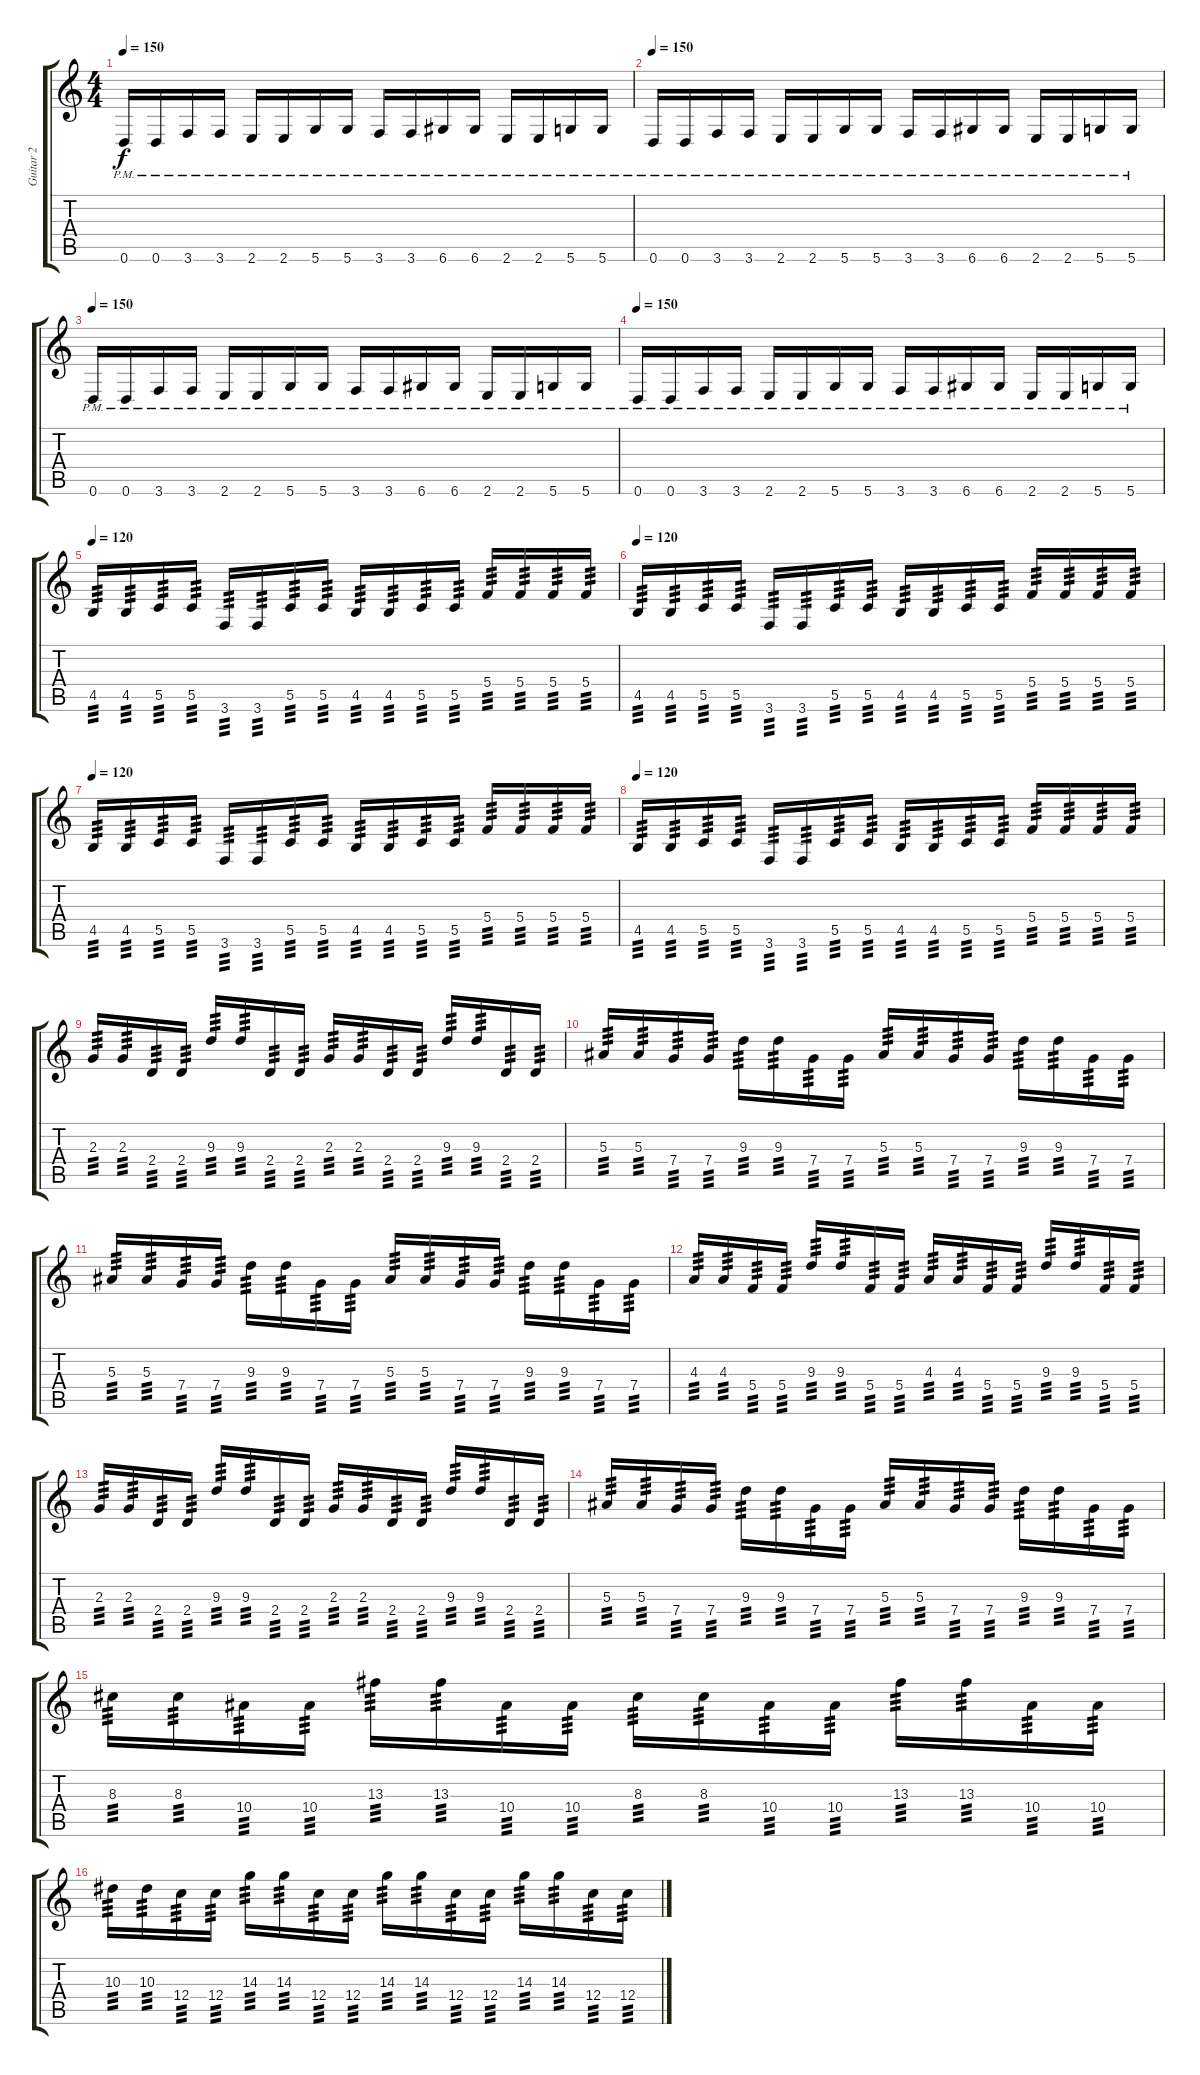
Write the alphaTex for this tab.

\track ("Guitar 2" "Guitar 2") {instrument distortionguitar}
\staff {score tabs}
\tuning (D4 A3 F3 C3 G2 D2) {hide}
\ts (4 4)
\tempo 150
\clef g2
\ks c
0.6{pm}.16{dy f} 0.6{pm}.16 3.6{pm}.16 3.6{pm}.16 2.6{pm}.16 2.6{pm}.16 5.6{pm}.16 5.6{pm}.16 3.6{pm}.16 3.6{pm}.16 6.6{pm}.16 6.6{pm}.16 2.6{pm}.16 2.6{pm}.16 5.6{pm}.16 5.6{pm}.16 |
\tempo 150
0.6{pm}.16 0.6{pm}.16 3.6{pm}.16 3.6{pm}.16 2.6{pm}.16 2.6{pm}.16 5.6{pm}.16 5.6{pm}.16 3.6{pm}.16 3.6{pm}.16 6.6{pm}.16 6.6{pm}.16 2.6{pm}.16 2.6{pm}.16 5.6{pm}.16 5.6{pm}.16 |
\tempo 150
0.6{pm}.16 0.6{pm}.16 3.6{pm}.16 3.6{pm}.16 2.6{pm}.16 2.6{pm}.16 5.6{pm}.16 5.6{pm}.16 3.6{pm}.16 3.6{pm}.16 6.6{pm}.16 6.6{pm}.16 2.6{pm}.16 2.6{pm}.16 5.6{pm}.16 5.6{pm}.16 |
\tempo 150
0.6{pm}.16 0.6{pm}.16 3.6{pm}.16 3.6{pm}.16 2.6{pm}.16 2.6{pm}.16 5.6{pm}.16 5.6{pm}.16 3.6{pm}.16 3.6{pm}.16 6.6{pm}.16 6.6{pm}.16 2.6{pm}.16 2.6{pm}.16 5.6{pm}.16 5.6{pm}.16 |
\tempo 150
\tempo 120
4.5.16{tp 3} 4.5.16{tp 3} 5.5.16{tp 3} 5.5.16{tp 3} 3.6.16{tp 3} 3.6.16{tp 3} 5.5.16{tp 3} 5.5.16{tp 3} 4.5.16{tp 3} 4.5.16{tp 3} 5.5.16{tp 3} 5.5.16{tp 3} 5.4.16{tp 3} 5.4.16{tp 3} 5.4.16{tp 3} 5.4.16{tp 3} |
\tempo 120
4.5.16{tp 3} 4.5.16{tp 3} 5.5.16{tp 3} 5.5.16{tp 3} 3.6.16{tp 3} 3.6.16{tp 3} 5.5.16{tp 3} 5.5.16{tp 3} 4.5.16{tp 3} 4.5.16{tp 3} 5.5.16{tp 3} 5.5.16{tp 3} 5.4.16{tp 3} 5.4.16{tp 3} 5.4.16{tp 3} 5.4.16{tp 3} |
\tempo 120
4.5.16{tp 3} 4.5.16{tp 3} 5.5.16{tp 3} 5.5.16{tp 3} 3.6.16{tp 3} 3.6.16{tp 3} 5.5.16{tp 3} 5.5.16{tp 3} 4.5.16{tp 3} 4.5.16{tp 3} 5.5.16{tp 3} 5.5.16{tp 3} 5.4.16{tp 3} 5.4.16{tp 3} 5.4.16{tp 3} 5.4.16{tp 3} |
\tempo 120
4.5.16{tp 3} 4.5.16{tp 3} 5.5.16{tp 3} 5.5.16{tp 3} 3.6.16{tp 3} 3.6.16{tp 3} 5.5.16{tp 3} 5.5.16{tp 3} 4.5.16{tp 3} 4.5.16{tp 3} 5.5.16{tp 3} 5.5.16{tp 3} 5.4.16{tp 3} 5.4.16{tp 3} 5.4.16{tp 3} 5.4.16{tp 3} |
2.3.16{tp 3 volume 12} 2.3.16{tp 3} 2.4.16{tp 3} 2.4.16{tp 3} 9.3.16{tp 3} 9.3.16{tp 3} 2.4.16{tp 3} 2.4.16{tp 3} 2.3.16{tp 3} 2.3.16{tp 3} 2.4.16{tp 3} 2.4.16{tp 3} 9.3.16{tp 3} 9.3.16{tp 3} 2.4.16{tp 3} 2.4.16{tp 3} |
5.3.16{tp 3} 5.3.16{tp 3} 7.4.16{tp 3} 7.4.16{tp 3} 9.3.16{tp 3} 9.3.16{tp 3} 7.4.16{tp 3} 7.4.16{tp 3} 5.3.16{tp 3} 5.3.16{tp 3} 7.4.16{tp 3} 7.4.16{tp 3} 9.3.16{tp 3} 9.3.16{tp 3} 7.4.16{tp 3} 7.4.16{tp 3} |
5.3.16{tp 3} 5.3.16{tp 3} 7.4.16{tp 3} 7.4.16{tp 3} 9.3.16{tp 3} 9.3.16{tp 3} 7.4.16{tp 3} 7.4.16{tp 3} 5.3.16{tp 3} 5.3.16{tp 3} 7.4.16{tp 3} 7.4.16{tp 3} 9.3.16{tp 3} 9.3.16{tp 3} 7.4.16{tp 3} 7.4.16{tp 3} |
4.3.16{tp 3} 4.3.16{tp 3} 5.4.16{tp 3} 5.4.16{tp 3} 9.3.16{tp 3} 9.3.16{tp 3} 5.4.16{tp 3} 5.4.16{tp 3} 4.3.16{tp 3} 4.3.16{tp 3} 5.4.16{tp 3} 5.4.16{tp 3} 9.3.16{tp 3} 9.3.16{tp 3} 5.4.16{tp 3} 5.4.16{tp 3} |
2.3.16{tp 3} 2.3.16{tp 3} 2.4.16{tp 3} 2.4.16{tp 3} 9.3.16{tp 3} 9.3.16{tp 3} 2.4.16{tp 3} 2.4.16{tp 3} 2.3.16{tp 3} 2.3.16{tp 3} 2.4.16{tp 3} 2.4.16{tp 3} 9.3.16{tp 3} 9.3.16{tp 3} 2.4.16{tp 3} 2.4.16{tp 3} |
5.3.16{tp 3} 5.3.16{tp 3} 7.4.16{tp 3} 7.4.16{tp 3} 9.3.16{tp 3} 9.3.16{tp 3} 7.4.16{tp 3} 7.4.16{tp 3} 5.3.16{tp 3} 5.3.16{tp 3} 7.4.16{tp 3} 7.4.16{tp 3} 9.3.16{tp 3} 9.3.16{tp 3} 7.4.16{tp 3} 7.4.16{tp 3} |
8.3.16{tp 3} 8.3.16{tp 3} 10.4.16{tp 3} 10.4.16{tp 3} 13.3.16{tp 3} 13.3.16{tp 3} 10.4.16{tp 3} 10.4.16{tp 3} 8.3.16{tp 3} 8.3.16{tp 3} 10.4.16{tp 3} 10.4.16{tp 3} 13.3.16{tp 3} 13.3.16{tp 3} 10.4.16{tp 3} 10.4.16{tp 3} |
10.3.16{tp 3} 10.3.16{tp 3} 12.4.16{tp 3} 12.4.16{tp 3} 14.3.16{tp 3} 14.3.16{tp 3} 12.4.16{tp 3} 12.4.16{tp 3} 14.3.16{tp 3} 14.3.16{tp 3} 12.4.16{tp 3} 12.4.16{tp 3} 14.3.16{tp 3} 14.3.16{tp 3} 12.4.16{tp 3} 12.4.16{tp 3}
